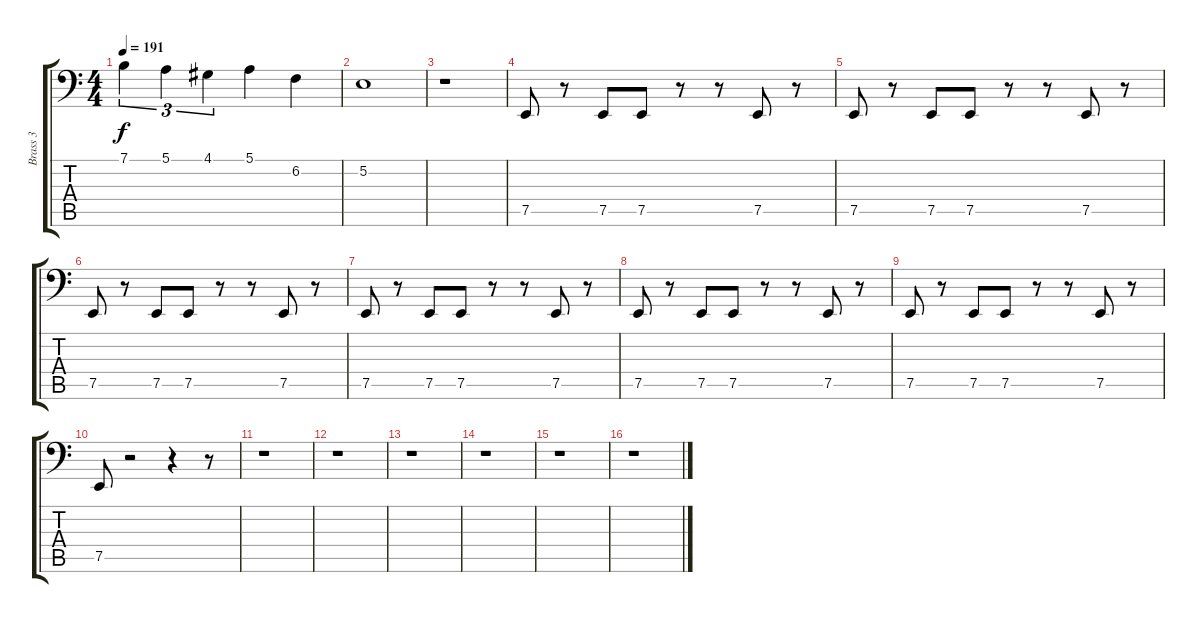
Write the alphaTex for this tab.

\track ("Brass 3" "Brass 3") {instrument tuba}
\staff {score tabs}
\tuning (E3 B2 G2 D2 A1 E1) {hide}
\ts (4 4)
\tempo 191
\clef f4
\ks c
7.1.4{tu (3 2) dy f} 5.1.4{tu (3 2)} 4.1.4{tu (3 2)} 5.1.4 6.2.4 |
5.2.1 |
r.1 |
7.5.8 r.8 7.5.8 7.5.8 r.8 r.8 7.5.8 r.8 |
7.5.8 r.8 7.5.8 7.5.8 r.8 r.8 7.5.8 r.8 |
7.5.8 r.8 7.5.8 7.5.8 r.8 r.8 7.5.8 r.8 |
7.5.8 r.8 7.5.8 7.5.8 r.8 r.8 7.5.8 r.8 |
7.5.8 r.8 7.5.8 7.5.8 r.8 r.8 7.5.8 r.8 |
7.5.8 r.8 7.5.8 7.5.8 r.8 r.8 7.5.8 r.8 |
7.5.8 r.2 r.4 r.8 |
r.1 |
r.1 |
r.1 |
r.1 |
r.1 |
r.1
